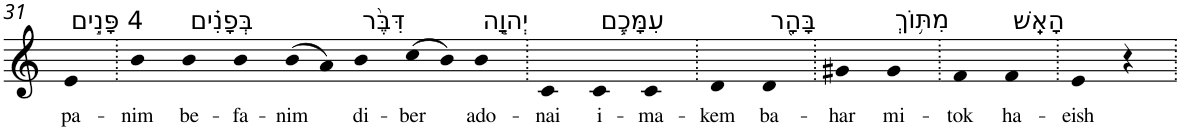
**kern	**text
*part1	*part1
*staff1	*staff1
*I"Piano	*
*I'Pno	*
!!LO:PB:g=z
*clefG2	*
*k[]	*
=31	=31
!LO:TX:a:t=4 פָּנִ֣ים	!
!	!LO:LY:b
4e	pa-
=32.	=32.
!	!LO:LY:b
4b	-nim
!LO:TX:a:t=בְּפָנִ֗ים	!
!	!LO:LY:b
4b	be-
!	!LO:LY:b
4b	-fa-
!	!LO:LY:b
(8b	-nim
8a)	.
!LO:TX:a:t=דִּבֶּ֨ר	!
!	!LO:LY:b
4b	di-
!	!LO:LY:b
(8cc	-ber
8b)	.
!LO:TX:a:t=יְהוָ֧ה	!
!	!LO:LY:b
4b	ado-
=33.	=33.
!	!LO:LY:b
4c	-nai
!LO:TX:a:t=עִמָּכֶ֛ם	!
!	!LO:LY:b
4c	i-
!	!LO:LY:b
4c	-ma-
=34.	=34.
!	!LO:LY:b
4d	-kem
!LO:TX:a:t=בָּהָ֖ר	!
!	!LO:LY:b
4d	ba-
=35.	=35.
!	!LO:LY:b
4g#X	-har
!LO:TX:a:t=מִתּ֥וֹךְ	!
!	!LO:LY:b
4g#	mi-
=36.	=36.
!	!LO:LY:b
4f	-tok
!LO:TX:a:t=הָאֵֽשׁ	!
!	!LO:LY:b
4f	ha-
=37.	=37.
!	!LO:LY:b
4e	-eish
4r	.
=.	=.
*-	*-
